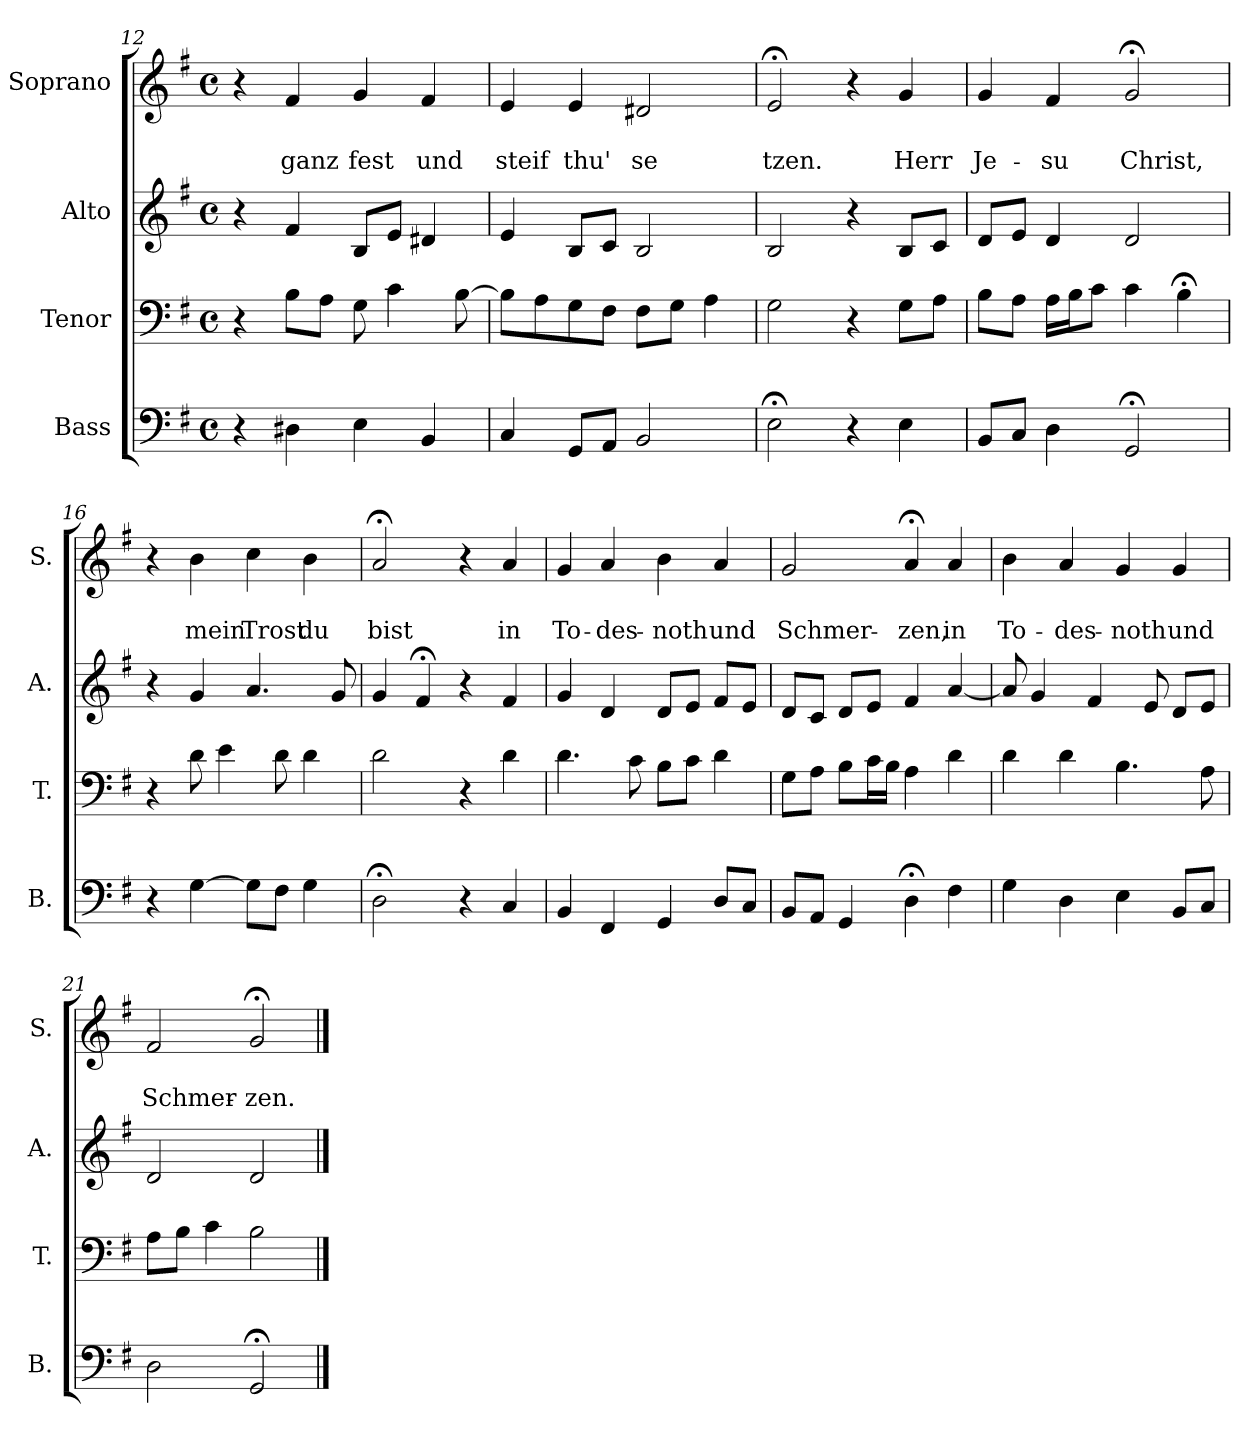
**kern	**kern	**kern	**kern	**text	**text
*part4	*part3	*part2	*part1	*part1	*part1
*staff4	*staff3	*staff2	*staff1	*staff1	*staff1
*I"Bass	*I"Tenor	*I"Alto	*I"Soprano	*	*
*I'B.	*I'T.	*I'A.	*I'S.	*	*
!!LO:PB:g=z
*clefF4	*clefF4	*clefG2	*clefG2	*	*
*k[f#]	*k[f#]	*k[f#]	*k[f#]	*	*
*G:	*G:	*G:	*G:	*	*
*M4/4	*M4/4	*M4/4	*M4/4	*	*
*met(c)	*met(c)	*met(c)	*met(c)	*	*
=12	=12	=12	=12	=12	=12
4r	4r	4r	4r	.	.
!	!	!	!	!	!LO:LY:b
4D#X\	8B\L	4f#/	4f#/	.	ganz
.	8A\J	.	.	.	.
!	!	!	!	!	!LO:LY:b
4E\	8G\	8B/L	4g/	.	fest
.	4c\	8e/J	.	.	.
!	!	!	!	!	!LO:LY:b
4BB/	.	4d#X/	4f#/	.	und
.	[8B\	.	.	.	.
=13	=13	=13	=13	=13	=13
!	!	!	!	!	!LO:LY:b
4C/	8B\L]	4e/	4e/	.	steif
.	8A\	.	.	.	.
!	!	!	!	!	!LO:LY:b
8GG/L	8G\	8B/L	4e/	.	thu'
8AA/J	8F#\J	8c/J	.	.	.
!	!	!	!	!	!LO:LY:b
2BB/	8F#\L	2B/	2d#X/	.	se
.	8G\J	.	.	.	.
.	4A\	.	.	.	.
=14	=14	=14	=14	=14	=14
!	!	!	!	!	!LO:LY:b
2E;<\	2G\	2B/	2e;</	.	tzen.
4r	4r	4r	4r	.	.
!	!	!	!	!	!LO:LY:b
4E\	8G\L	8B/L	4g/	.	Herr
.	8A\J	8c/J	.	.	.
=15	=15	=15	=15	=15	=15
!	!	!	!	!	!LO:LY:b
8BB/L	8B\L	8d/L	4g/	.	Je-
8C/J	8A\J	8e/J	.	.	.
!	!	!	!	!	!LO:LY:b
4D\	16A\LL	4d/	4f#/	.	-su
.	16B\J	.	.	.	.
.	8c\J	.	.	.	.
!	!	!	!	!	!LO:LY:b
2GG;</	4c\	2d/	2g;</	.	Christ,
.	4B;<\	.	.	.	.
=16	=16	=16	=16	=16	=16
4r	4r	4r	4r	.	.
!	!	!	!	!	!LO:LY:b
[4G\	8d\	4g/	4b\	.	mein
.	4e\	.	.	.	.
!	!	!	!	!	!LO:LY:b
8G\L]	.	4.a/	4cc\	.	Trost
8F#\J	8d\	.	.	.	.
!	!	!	!	!	!LO:LY:b
4G\	4d\	.	4b\	.	du
.	.	8g/	.	.	.
!!LO:LB:g=z
=17	=17	=17	=17	=17	=17
!	!	!	!	!	!LO:LY:b
2D;<\	2d\	4g/	2a;</	.	bist
.	.	4f#;</	.	.	.
4r	4r	4r	4r	.	.
!	!	!	!	!	!LO:LY:b
4C/	4d\	4f#/	4a/	.	in
=18	=18	=18	=18	=18	=18
!	!	!	!	!	!LO:LY:b
4BB/	4.d\	4g/	4g/	.	To-
!	!	!	!	!	!LO:LY:b
4FF#/	.	4d/	4a/	.	-des-
.	8c\	.	.	.	.
!	!	!	!	!	!LO:LY:b
4GG/	8B\L	8d/L	4b\	.	-noth
.	8c\J	8e/J	.	.	.
!	!	!	!	!	!LO:LY:b
8D/L	4d\	8f#/L	4a/	.	und
8C/J	.	8e/J	.	.	.
=19	=19	=19	=19	=19	=19
!	!	!	!	!	!LO:LY:b
8BB/L	8G\L	8d/L	2g/	.	Schmer-
8AA/J	8A\J	8c/J	.	.	.
4GG/	8B\L	8d/L	.	.	.
.	16c\L	8e/J	.	.	.
.	16B\JJ	.	.	.	.
!	!	!	!	!	!LO:LY:b
4D;<\	4A\	4f#/	4a;</	.	-zen,
!	!	!	!	!	!LO:LY:b
4F#\	4d\	[4a/	4a/	.	in
=20	=20	=20	=20	=20	=20
!	!	!	!	!	!LO:LY:b
4G\	4d\	8a/]	4b\	.	To-
.	.	4g/	.	.	.
!	!	!	!	!	!LO:LY:b
4D\	4d\	.	4a/	.	-des-
.	.	4f#/	.	.	.
!	!	!	!	!	!LO:LY:b
4E\	4.B\	.	4g/	.	-noth
.	.	8e/	.	.	.
!	!	!	!	!	!LO:LY:b
8BB/L	.	8d/L	4g/	.	und
8C/J	8A\	8e/J	.	.	.
=21	=21	=21	=21	=21	=21
!	!	!	!	!	!LO:LY:b
2D\	8A\L	2d/	2f#/	.	Schmer-
.	8B\J	.	.	.	.
.	4c\	.	.	.	.
!	!	!	!	!	!LO:LY:b
2GG;</	2B\	2d/	2g;</	.	-zen.
==	==	==	==	==	==
*-	*-	*-	*-	*-	*-
